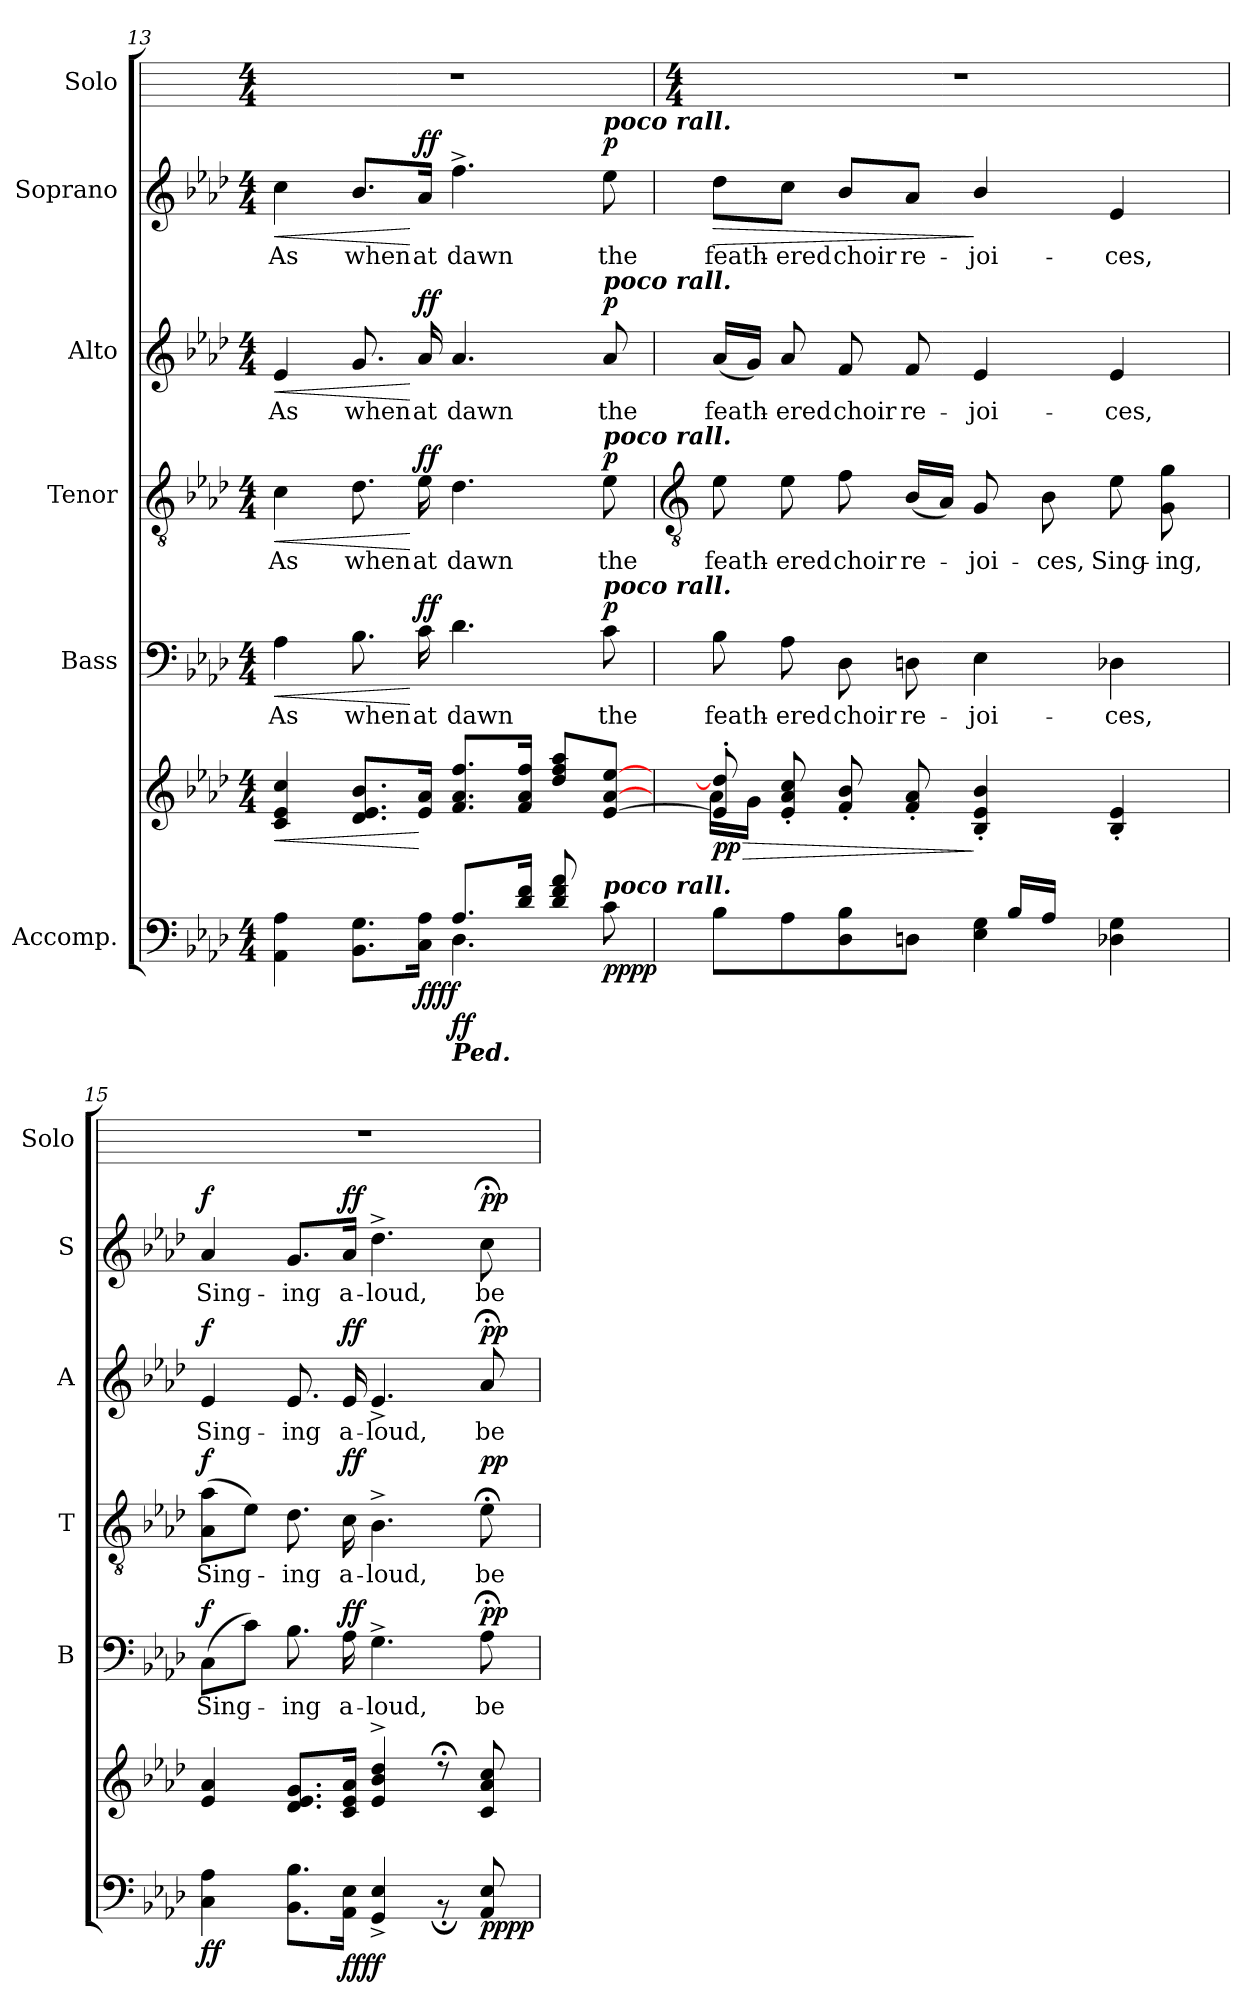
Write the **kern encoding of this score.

**kern	**kern	**dynam	**kern	**text	**dynam	**kern	**text	**dynam	**kern	**text	**dynam	**kern	**text	**dynam	**kern
*part6	*part6	*part6	*part5	*part5	*part5	*part4	*part4	*part4	*part3	*part3	*part3	*part2	*part2	*part2	*part1
*staff7	*staff6	*staff6/7	*staff5	*staff5	*staff5	*staff4	*staff4	*staff4	*staff3	*staff3	*staff3	*staff2	*staff2	*staff2	*staff1
*I"Accomp.	*	*	*I"Bass	*	*	*I"Tenor	*	*	*I"Alto	*	*	*I"Soprano	*	*	*I"Solo
*	*	*	*I'B	*	*	*I'T	*	*	*I'A	*	*	*I'S	*	*	*I'Solo
*clefF4	*clefG2	*	*clefF4	*	*	*clefGv2	*	*	*clefG2	*	*	*clefG2	*	*	*
*k[b-e-a-d-]	*k[b-e-a-d-]	*	*k[b-e-a-d-]	*	*	*k[b-e-a-d-]	*	*	*k[b-e-a-d-]	*	*	*k[b-e-a-d-]	*	*	*
*A-:	*A-:	*	*A-:	*	*	*A-:	*	*	*A-:	*	*	*A-:	*	*	*
*M4/4	*M4/4	*	*M4/4	*	*	*M4/4	*	*	*M4/4	*	*	*M4/4	*	*	*M4/4
=13	=13	=13	=13	=13	=13	=13	=13	=13	=13	=13	=13	=13	=13	=13	=13
*^	*	*	*	*	*	*	*	*	*	*	*	*	*	*	*
!	!	!	!LO:HP:b	!	!LO:LY:b	!LO:HP:b	!	!LO:LY:b	!LO:HP:b	!	!LO:LY:b	!LO:HP:b	!	!LO:LY:b	!LO:HP:b	!
*	*	*^	*	*	*	*	*	*	*	*	*	*	*	*	*	*
2ryy	4AA-\ 4A-\	4c/ 4e-/ 4cc/	1ryy	<	4A-	As	<	4c	As	<	4e-	As	<	4cc	As	<	1r
!	!	!	!	!	!	!LO:LY:b	!	!	!LO:LY:b	!	!	!LO:LY:b	!	!	!LO:LY:b	!	!
.	8.BB-\ 8.G\L	8.d-/ 8.e-/ 8.b-/L	.	.	8.B-	when	.	8.d-	when	.	8.g	when	.	8.b-/L	when	.	.
!	!	!	!	!LO:DY:n=1:b=2	!	!LO:LY:b	!	!	!LO:LY:b	!	!	!LO:LY:b	!	!	!LO:LY:b	!	!
!	!	!	!	!LO:DY:n=2:b	!	!	!LO:DY:n=1:b	!	!	!LO:DY:n=1:b	!	!	!LO:DY:n=1:b	!	!	!LO:DY:n=1:b	!
.	16C\ 16A-\J	16e-/ 16a-/J	.	[ ff ff	16c	at	[ ff	16e-	at	[ ff	16a-	at	[ ff	16a-/Jk	at	[ ff	.
!LO:TX:b:Bi:t=Ped.	!	!	!	!	!	!	!	!	!	!	!	!	!	!	!	!	!
!	!	!	!	!LO:DY:n=3:b=2	!	!LO:LY:b	!	!	!LO:LY:b	!	!	!LO:LY:b	!	!	!LO:LY:b	!	!
8.A-/L	4.D-\	8.f/ 8.a-/ 8.ff/L	.	ff	4.d-	dawn	.	4.d-	dawn	.	4.a-	dawn	.	4.ff^	dawn	.	.
16d-/ 16f/J	.	16f/ 16a-/ 16ff/J	.	.	.	.	.	.	.	.	.	.	.	.	.	.	.
8d-/ 8f/ 8a-/	.	8dd-/ 8ff/ 8aa-/L	.	.	.	.	.	.	.	.	.	.	.	.	.	.	.
!	!	!	!	!	!	!	!	!	!	!	!	!	!	!LO:TX:a:Bi:t=poco rall.	!	!	!
!	!	!	!	!	!	!	!	!	!	!	!LO:TX:a:Bi:t=poco rall.	!	!	!	!	!	!
!	!	!	!	!	!	!	!	!LO:TX:a:Bi:t=poco rall.	!	!	!	!	!	!	!	!	!
!	!	!	!	!	!LO:TX:a:Bi:t=poco rall.	!	!	!	!	!	!	!	!	!	!	!	!
!LO:TX:a:Bi:t=poco rall.	!	!	!	!	!	!	!	!	!	!	!	!	!	!	!	!	!
!	!	!	!	!LO:DY:n=4:b=2	!	!LO:LY:b	!	!	!LO:LY:b	!	!	!LO:LY:b	!	!	!LO:LY:b	!	!
!	!	!	!	!LO:DY:n=5:b	!	!	!LO:DY:n=2:b	!	!	!LO:DY:n=2:b	!	!	!LO:DY:n=2:b	!	!	!LO:DY:n=2:b	!
8ryy	8c\	[8e-/ [8a-/ [8ee-/J	.	pp pp	8c	the	p	8e-	the	p	8a-	the	p	8ee-	the	p	.
!!LO:LB:g=z
=14	=14	=14	=14	=14	=14	=14	=14	=14	=14	=14	=14	=14	=14	=14	=14	=14	=14
*	*	*	*	*	*	*	*	*clefGv2	*	*	*	*	*	*	*	*	*
*	*	*	*	*	*	*	*	*	*	*	*	*	*	*	*	*	*M4/4
!	!	!	!	!LO:HP:b	!	!LO:LY:b	!	!	!LO:LY:b	!	!	!LO:LY:b	!	!	!LO:LY:b	!LO:HP:b	!
!	!	!	!	!LO:DY:n=1:b	!	!	!	!	!	!	!	!	!	!	!	!	!
2ryy	8B-\L	8e-/]' 8dd-/]'L	16a-\L	> pp	8B-	feath-	.	8e-	feath-	.	(<16a-LL	feath-	.	8dd-\L	feath-	>	1r
.	.	.	16g\JJ	.	.	.	.	.	.	.	16gJJ)	.	.	.	.	.	.
!	!	!	!	!	!	!LO:LY:b	!	!	!LO:LY:b	!	!	!LO:LY:b	!	!	!LO:LY:b	!	!
.	8A-\	8e-/' 8a-/' 8cc/'	2..ryy	.	8A-	-ered	.	8e-	-ered	.	8a-	ered	.	8cc\J	-ered	.	.
!	!	!	!	!	!	!LO:LY:b	!	!	!LO:LY:b	!	!	!LO:LY:b	!	!	!LO:LY:b	!	!
.	8D-\ 8B-\	8f/' 8b-/'	.	.	8D-	choir	.	8f	choir	.	8f	choir	.	8b-/L	choir	.	.
!	!	!	!	!	!	!LO:LY:b	!	!	!LO:LY:b	!	!	!LO:LY:b	!	!	!LO:LY:b	!	!
.	8Dn\J	8f/' 8a-/'	.	.	8Dn	re-	.	(<16B-LL	re-	.	8f	re-	.	8a-/J	re-	.	.
.	.	.	.	.	.	.	.	16A-JJ)	.	.	.	.	.	.	.	.	.
!	!	!	!	!	!	!LO:LY:b	!	!	!LO:LY:b	!	!	!LO:LY:b	!	!	!LO:LY:b	!	!
16ryy	4E-\ 4G\	4B-/' 4e-/' 4b-/'	.	]	4E-	-joi-	.	8G	joi-	.	4e-	-joi-	.	4b-/	-joi-	]	.
16B-/LL	.	.	.	.	.	.	.	.	.	.	.	.	.	.	.	.	.
!	!	!	!	!	!	!	!	!	!LO:LY:b	!	!	!	!	!	!	!	!
16A-/JJ	.	.	.	.	.	.	.	8B-	-ces,	.	.	.	.	.	.	.	.
4ryy	.	.	.	.	.	.	.	.	.	.	.	.	.	.	.	.	.
!	!	!	!	!	!	!LO:LY:b	!	!	!LO:LY:b	!	!	!LO:LY:b	!	!	!LO:LY:b	!	!
.	4D-X\ 4G\	4B-/' 4e-/'	.	.	4D-X	-ces,	.	8e-	Sing-	.	4e-	-ces,	.	4e-	-ces,	.	.
!	!	!	!	!	!	!	!	!	!LO:LY:b	!	!	!	!	!	!	!	!
.	.	.	.	.	.	.	.	8G 8g	-ing,	.	.	.	.	.	.	.	.
16ryy	.	.	.	.	.	.	.	.	.	.	.	.	.	.	.	.	.
=15	=15	=15	=15	=15	=15	=15	=15	=15	=15	=15	=15	=15	=15	=15	=15	=15	=15
!	!	!	!	!LO:DY:b=2	!	!LO:LY:b	!	!	!LO:LY:b	!	!	!LO:LY:b	!	!	!LO:LY:b	!	!
!	!	!	!	!LO:DY:n=1:b	!	!	!LO:DY:b	!	!	!LO:DY:b	!	!	!LO:DY:b	!	!	!LO:DY:b	!
1ryy	4C\ 4A-\	4e-/ 4a-/	1ryy	f f	(8CL	Sing-	f	(>8A- 8a-L	Sing-	f	4e-	Sing-	f	4a-	Sing-	f	1r
.	.	.	.	.	8cJ)	.	.	8e-J)	.	.	.	.	.	.	.	.	.
!	!	!	!	!	!	!LO:LY:b	!	!	!LO:LY:b	!	!	!LO:LY:b	!	!	!LO:LY:b	!	!
.	8.BB-\ 8.B-\L	8.d-/ 8.e-/ 8.g/L	.	.	8.B-	ing	.	8.d-	ing	.	8.e-	-ing	.	8.g/L	-ing	.	.
!	!	!	!	!LO:DY:n=2:b=2	!	!LO:LY:b	!	!	!LO:LY:b	!	!	!LO:LY:b	!	!	!LO:LY:b	!	!
!	!	!	!	!LO:DY:n=3:b	!	!	!LO:DY:b	!	!	!LO:DY:b	!	!	!LO:DY:b	!	!	!LO:DY:b	!
.	16AA-\ 16E-\J	16c/ 16e-/ 16a-/J	.	ff ff	16A-	a-	ff	16c	a-	ff	16e-	a-	ff	16a-/Jk	a-	ff	.
!	!	!	!	!	!	!LO:LY:b	!	!	!LO:LY:b	!	!	!LO:LY:b	!	!	!LO:LY:b	!	!
.	4GG/^ 4E-/^	4e-/^ 4b-/^ 4dd-/^	.	.	4.G^	-loud,	.	4.B-^	-loud,	.	4.e-^	-loud,	.	4.dd-^	-loud,	.	.
.	8r;<	8r;<	.	.	.	.	.	.	.	.	.	.	.	.	.	.	.
!	!	!	!	!LO:DY:n=4:b=2	!	!LO:LY:b	!	!	!LO:LY:b	!	!	!LO:LY:b	!	!	!LO:LY:b	!	!
!	!	!	!	!LO:DY:n=5:b	!	!	!LO:DY:b	!	!	!LO:DY:b	!	!	!LO:DY:b	!	!	!LO:DY:b	!
.	8AA-/ 8E-/	8c/ 8a-/ 8cc/	.	pp pp	8A-;<	be-	pp	8e-;<	be-	pp	8a-;<	be-	pp	8cc;<	be-	pp	.
*v	*v	*	*	*	*	*	*	*	*	*	*	*	*	*	*	*	*
*	*v	*v	*	*	*	*	*	*	*	*	*	*	*	*	*	*
=	=	=	=	=	=	=	=	=	=	=	=	=	=	=	=
*-	*-	*-	*-	*-	*-	*-	*-	*-	*-	*-	*-	*-	*-	*-	*-
